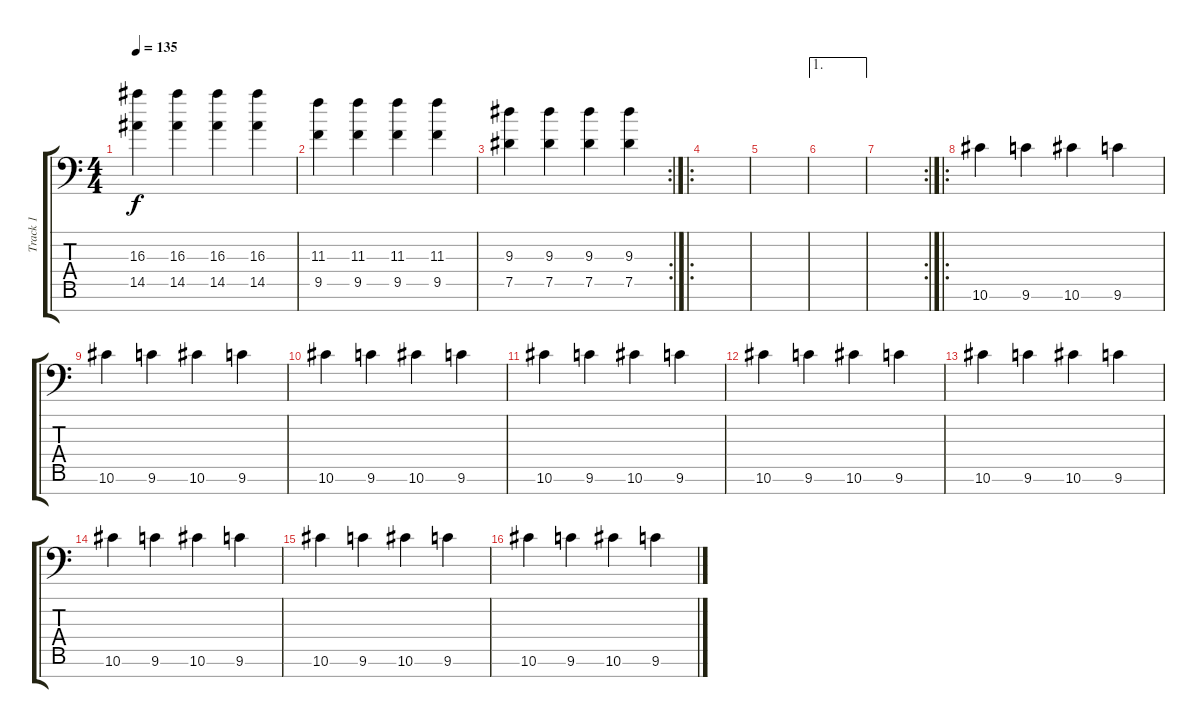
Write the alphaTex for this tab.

\track ("Track 1" "Track 1") {instrument distortionguitar}
\staff {score tabs}
\tuning (Eb4 Bb3 Gb3 Db3 Ab2 Eb2 Ab1) {hide}
\ts (4 4)
\tempo 135
\clef f4
\ks c
(16.3 14.5).4{dy f} (16.3 14.5).4 (16.3 14.5).4 (16.3 14.5).4 |
(11.3 9.5).4 (11.3 9.5).4 (11.3 9.5).4 (11.3 9.5).4 |
\rc 2
(9.3 7.5).4 (9.3 7.5).4 (9.3 7.5).4 (9.3 7.5).4 |
\ro
|
|
\ae 1
|
\rc 2
|
\ro
10.6.4 9.6.4 10.6.4 9.6.4 |
10.6.4 9.6.4 10.6.4 9.6.4 |
10.6.4 9.6.4 10.6.4 9.6.4 |
10.6.4 9.6.4 10.6.4 9.6.4 |
10.6.4 9.6.4 10.6.4 9.6.4 |
10.6.4 9.6.4 10.6.4 9.6.4 |
10.6.4 9.6.4 10.6.4 9.6.4 |
10.6.4 9.6.4 10.6.4 9.6.4 |
10.6.4 9.6.4 10.6.4 9.6.4
